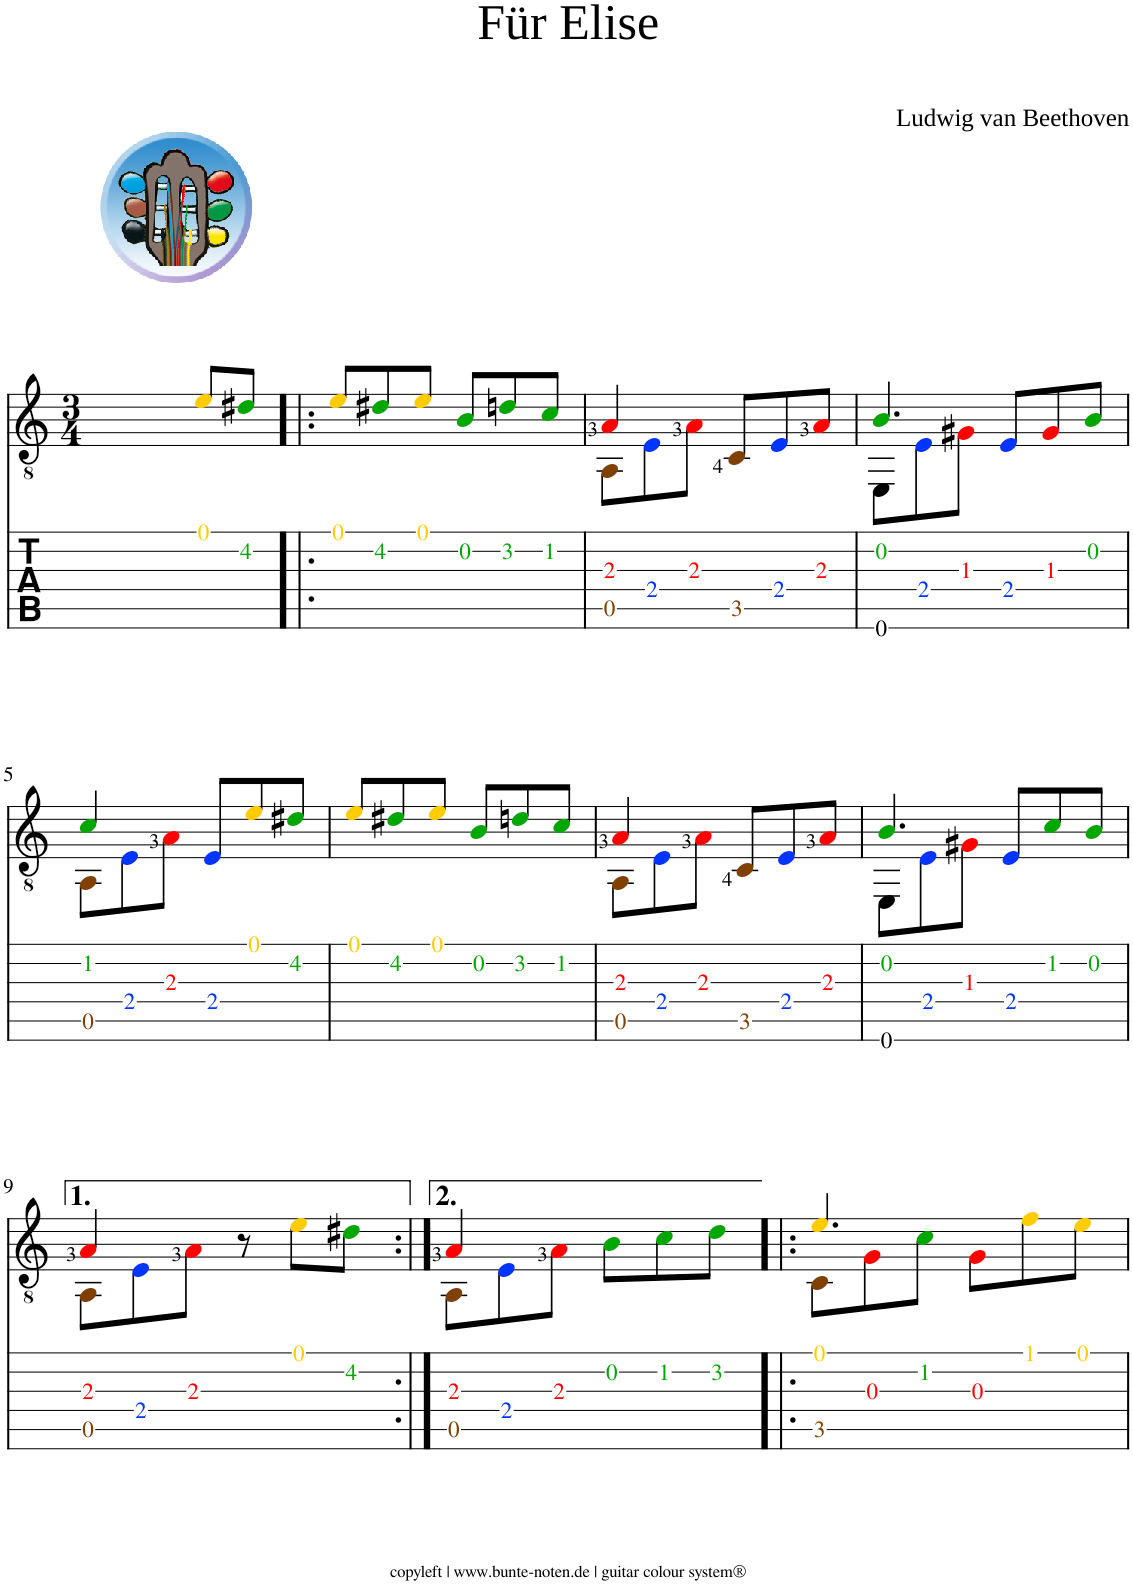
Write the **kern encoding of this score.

**kern	**kern
*part2	*part1
*staff2	*staff1
*I"Klassische Gitarre [Tabulatur]	*I"Guitar
*stria6	*
*	*clefGv2
*k[]	*k[]
*M3/4	*M3/4
=1	=1
8eiL	8ei/L
8d#XjJ	8d#Xj/J
=2!|:	=2!|:
8eiL	8ei/L
8d#Xj	8d#Xj/
8eiJ	8ei/J
8BjL	8Bj/L
8dnj	8dnj/
8cjJ	8cj/J
=3	=3
*^	*^
4AZ	8AAVL	4AZ/	8AAV\L
.	8EN	.	8EN\
8ryy	8AZJ	8ryy	8AZ\J
8CVL	4.ryy	8CV/L	4.ryy
8EN	.	8EN/	.
8AZJ	.	8AZ/J	.
=4	=4	=4	=4
4.Bj	8EEL	4.Bj/	8EE\L
.	8EN	.	8EN\
.	8G#XZJ	.	8G#XZ\J
8ENL	4.ryy	8EN/L	4.ryy
8G#Z	.	8G#Z/	.
8BjJ	.	8Bj/J	.
!!LO:LB:g=z	!!
=5	=5	=5	=5
4cj	8AAVL	4cj/	8AAV\L
.	8EN	.	8EN\
8ryy	8AZJ	8ryy	8AZ\J
8ENL	4.ryy	8EN/L	4.ryy
8ei	.	8ei/	.
8d#XjJ	.	8d#Xj/J	.
*v	*v	*	*
*	*v	*v
=6	=6
8eiL	8ei/L
8d#Xj	8d#Xj/
8eiJ	8ei/J
8BjL	8Bj/L
8dnj	8dnj/
8cjJ	8cj/J
=7	=7
*^	*^
4AZ	8AAVL	4AZ/	8AAV\L
.	8EN	.	8EN\
8ryy	8AZJ	8ryy	8AZ\J
8CVL	4.ryy	8CV/L	4.ryy
8EN	.	8EN/	.
8AZJ	.	8AZ/J	.
=8	=8	=8	=8
4.Bj	8EEL	4.Bj/	8EE\L
.	8EN	.	8EN\
.	8G#XZJ	.	8G#XZ\J
8ENL	4.ryy	8EN/L	4.ryy
8cj	.	8cj/	.
8BjJ	.	8Bj/J	.
!!LO:LB:g=z	!!
=9	=9	=9	=9
4AZ	8AAVL	4AZ/	8AAV\L
.	8EN	.	8EN\
8ryy	8AZJ	8ryy	8AZ\J
8r	4.ryy	8r	4.ryy
8eiL	.	8ei\L	.
8d#XjJ	.	8d#Xj\J	.
=10:|!	=10:|!	=10:|!	=10:|!
4AZ	8AAVL	4AZ/	8AAV\L
.	8EN	.	8EN\
8ryy	8AZJ	8ryy	8AZ\J
8BjL	4.ryy	8Bj\L	4.ryy
8cj	.	8cj\	.
8djJ	.	8dj\J	.
=11!|:	=11!|:	=11!|:	=11!|:
4.ei	8CVL	4.ei/	8CV\L
.	8GZ	.	8GZ\
.	8cjJ	.	8cj\J
8GZL	4.ryy	8GZ\L	4.ryy
8fi	.	8fi\	.
8eiJ	.	8ei\J	.
*v	*v	*	*
*	*v	*v
=	=
*-	*-
